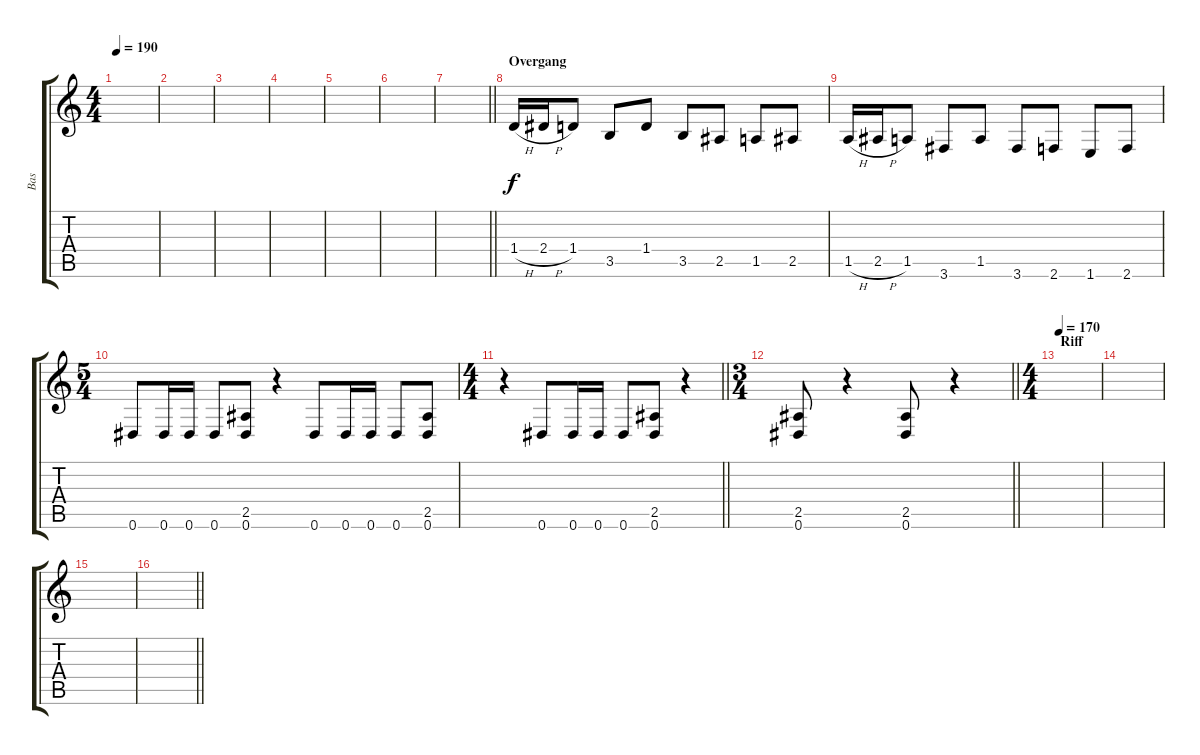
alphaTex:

\track ("Bas" "Bas") {instrument electricbassfinger}
\staff {score tabs}
\tuning (Eb4 Bb3 Gb3 Db3 Ab2 Eb2) {hide}
\ts (4 4)
\tempo 190
\clef g2
\ks c
|
|
|
|
|
|
\barLineRight lightlight
|
\section ("" "Overgang")
1.4{h}.16 2.4{h}.16 1.4.8 3.5.8 1.4.8 3.5.8 2.5.8 1.5.8 2.5.8 |
1.5{h}.16 2.5{h}.16 1.5.8 3.6.8 1.5.8 3.6.8 2.6.8 1.6.8 2.6.8 |
\ts (5 4)
0.6.8 0.6.16 0.6.16 0.6.8 (2.5 0.6).8 r.4 0.6.8 0.6.16 0.6.16 0.6.8 (2.5 0.6).8 |
\ts (4 4)
\barLineRight lightlight
r.4 0.6.8 0.6.16 0.6.16 0.6.8 (2.5 0.6).8 r.4 |
\ts (3 4)
\barLineRight lightlight
(2.5 0.6).8 r.4 (2.5 0.6).8 r.4 |
\ts (4 4)
\section ("" "Riff")
\tempo 170
|
|
|
\barLineRight lightlight
